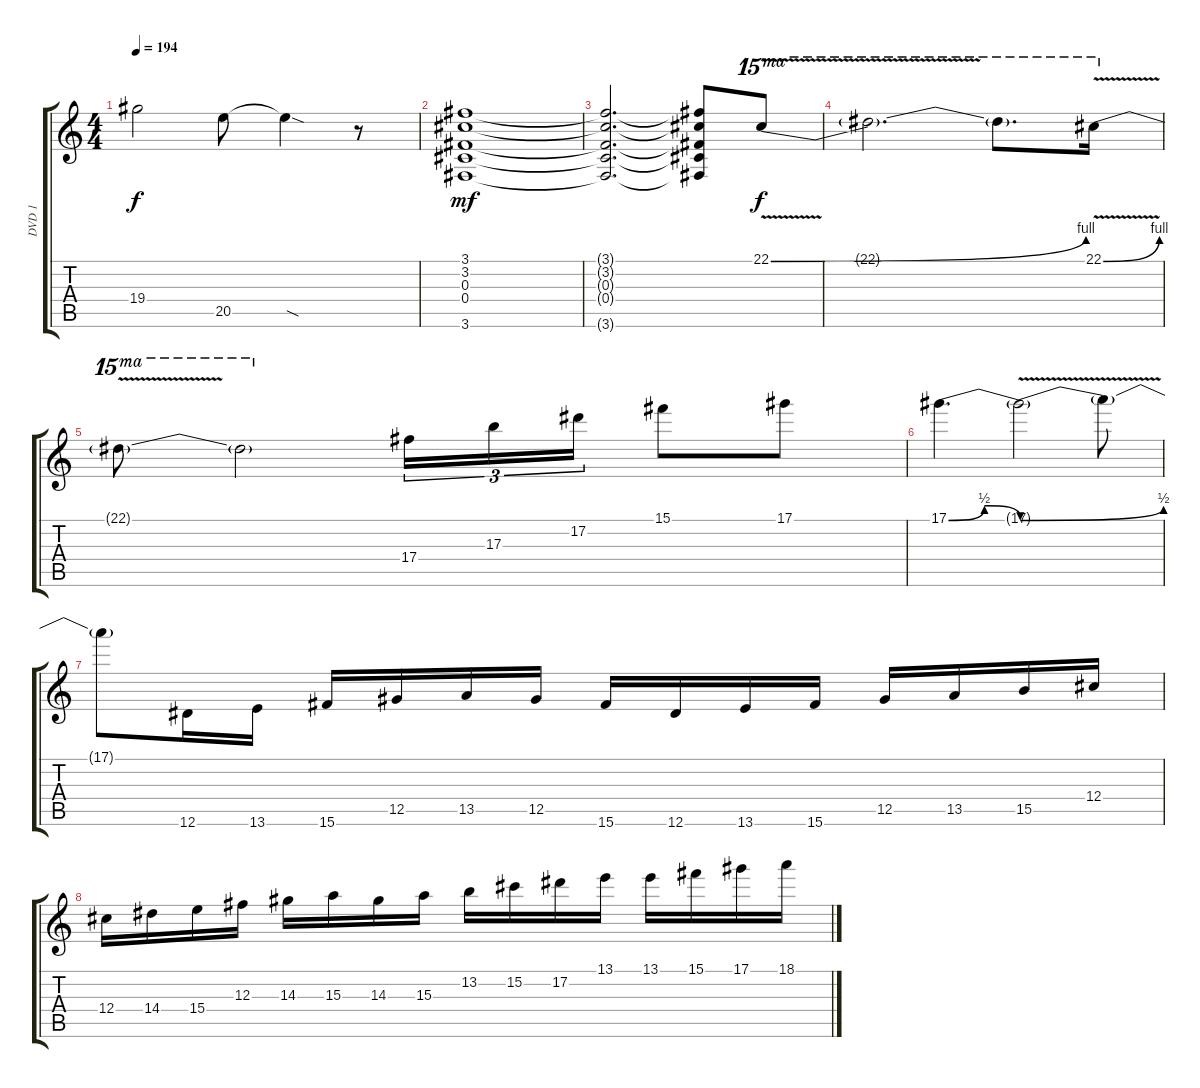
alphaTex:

\track ("DVD 1" "DVD 1") {mute instrument overdrivenguitar}
\staff {score tabs}
\tuning (Eb4 Bb3 Gb3 Db3 Ab2 Eb2) {hide}
\ts (4 4)
\tempo 194
\clef g2
\ks c
19.4.2{dy f} 20.5.8 20.5{sod t}.4 r.8 |
(3.1 3.2 0.3 0.4 3.6).1{dy mf} |
(3.1{t} 3.2{t} 0.3{t} 0.4{t} 3.6{t}).2{d} (3.1{t} 3.2{t} 0.3{t} 0.4{t} 3.6{t}).8 22.1{be (bend 0 0 60 4) v}.8{ot 15ma dy f} |
22.1{t}.2{d ot 15ma} 22.1{t}.8{d ot 15ma} 22.1{be (bend 0 0 60 4) v}.16{ot 15ma} |
22.1{t}.8{ot 15ma} 22.1{t}.2{ot 15ma} 17.4.16{tu (3 2)} 17.3.16{tu (3 2)} 17.2.16{tu (3 2)} 15.1.8 17.1.8 |
17.1{be (bendrelease 0 0 16 2 30 2 60 0)}.4{d} 17.1{be (bend 0 0 60 2) v t}.2 17.1{t}.8 |
17.1{t}.8 12.6.16 13.6.16 15.6.16 12.5.16 13.5.16 12.5.16 15.6.16 12.6.16 13.6.16 15.6.16 12.5.16 13.5.16 15.5.16 12.4.16 |
12.4.16 14.4.16 15.4.16 12.3.16 14.3.16 15.3.16 14.3.16 15.3.16 13.2.16 15.2.16 17.2.16 13.1.16 13.1.16 15.1.16 17.1.16 18.1.16
